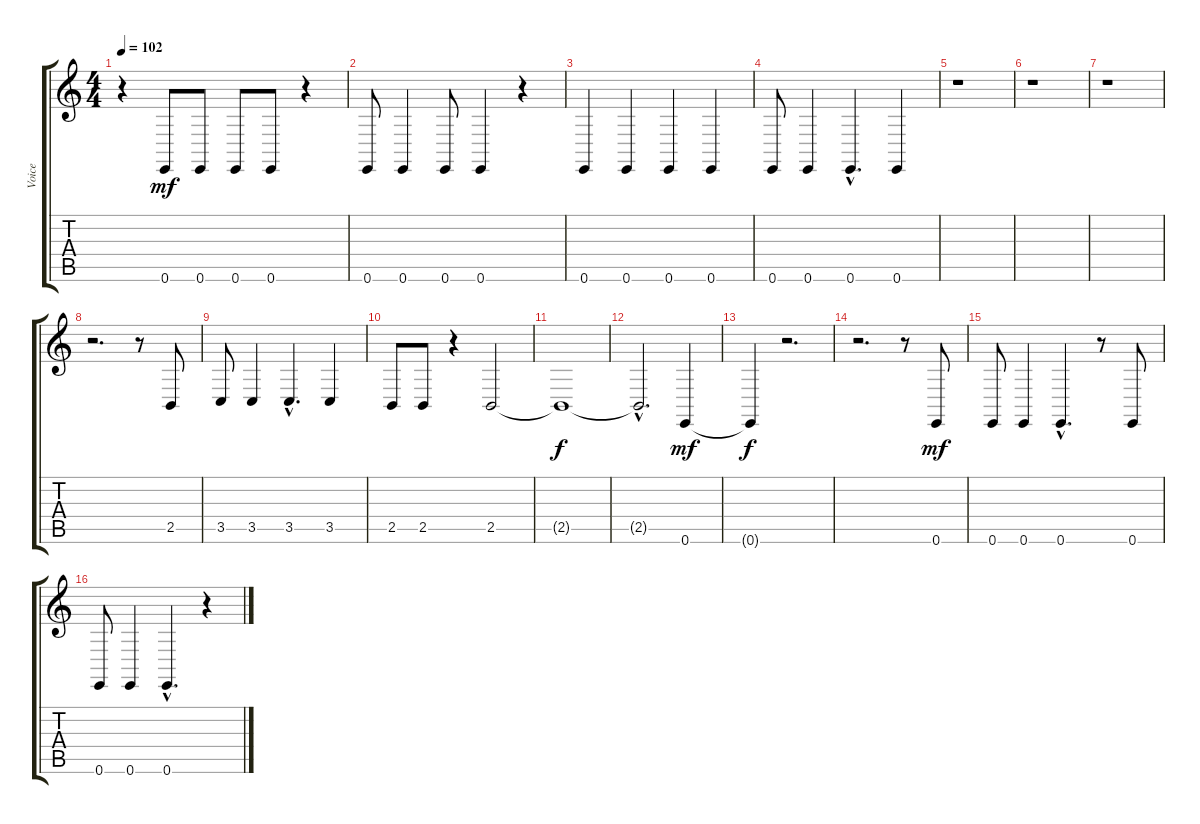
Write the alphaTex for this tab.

\track ("Voice" "Voice") {instrument acousticgrandpiano}
\staff {score tabs}
\tuning (E4 B3 G3 D3 A2 E2) {hide}
\ts (4 4)
\tempo 102
\clef g2
\ks c
r.4{dy mf} 0.6.8 0.6.8 0.6.8 0.6.8 r.4 |
0.6.8 0.6.4 0.6.8 0.6.4 r.4 |
0.6.4 0.6.4 0.6.4 0.6.4 |
0.6.8 0.6.4 0.6{hac}.4{d} 0.6.4 |
r.1 |
r.1 |
r.1 |
r.2{d} r.8 2.5.8 |
3.5.8 3.5.4 3.5{hac}.4{d} 3.5.4 |
2.5.8 2.5.8 r.4 2.5.2 |
2.5{t}.1{dy f} |
2.5{hac t}.2{d} 0.6.4{dy mf} |
0.6{t}.4{dy f} r.2{d} |
r.2{d} r.8 0.6.8{dy mf} |
0.6.8 0.6.4 0.6{hac}.4{d} r.8 0.6.8 |
0.6.8 0.6.4 0.6{hac}.4{d} r.4
